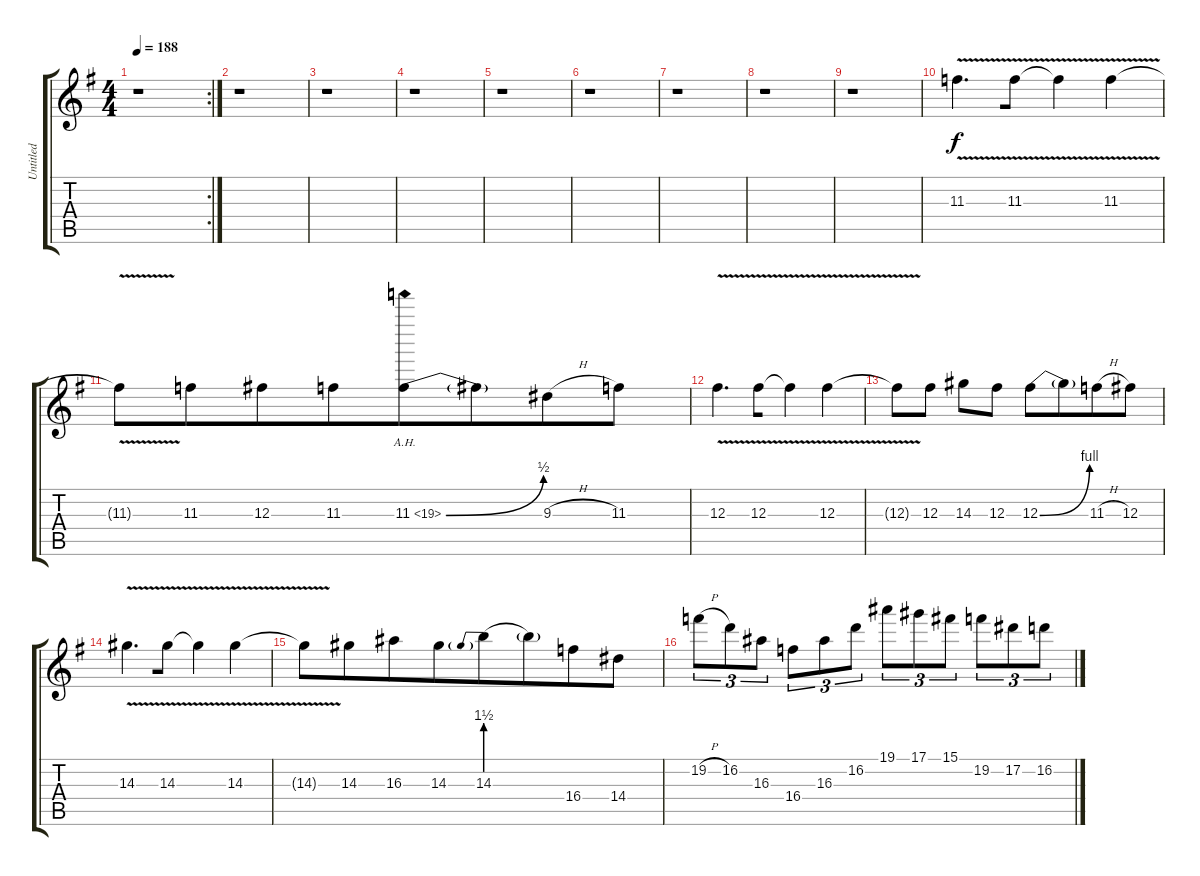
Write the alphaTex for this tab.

\track ("Untitled" "Untitled") {instrument distortionguitar}
\staff {score tabs}
\tuning (Eb4 Bb3 Gb3 Db3 Ab2 Eb2) {hide}
\rc 2
\ts (4 4)
\tempo 188
\clef g2
\ks g
r.1{dy f} |
r.1 |
r.1 |
r.1 |
r.1 |
r.1 |
r.1 |
r.1 |
r.1 |
11.3{v}.4{d beam merge} 11.3{v}.8 11.3{v t}.4{beam merge} 11.3{v}.4 |
11.3{v t}.8 11.3.8{beam merge} 12.3.8{beam merge} 11.3.8{beam merge} 11.3{be (bend 0 0 60 2) ah 8}.8 11.3{t}.8{beam merge} 9.3{h}.8{beam merge} 11.3.8 |
12.3{v}.4{d beam merge} 12.3{v}.8{beam merge} 12.3{v t}.4 12.3{v}.4 |
12.3{v t}.8 12.3.8 14.3.8 12.3.8 12.3{be (bend 0 0 60 4)}.8{beam merge} 12.3{t}.8{beam merge} 11.3{h}.8 12.3.8 |
14.3{v}.4{d beam merge} 14.3{v}.8 14.3{v t}.4{beam merge} 14.3{v}.4 |
14.3{v t}.8{beam merge} 14.3.8{beam merge} 16.3.8{beam merge} 14.3.8{beam merge} 14.3{be (prebend 0 6 60 6)}.8{beam merge} 14.3{t}.8{beam merge} 16.4.8 14.4.8 |
19.2{h}.8{tu (3 2)} 16.2.8{tu (3 2) beam merge} 16.3.8{tu (3 2)} 16.4.8{tu (3 2)} 16.3.8{tu (3 2)} 16.2.8{tu (3 2)} 19.1.8{tu (3 2)} 17.1.8{tu (3 2)} 15.1.8{tu (3 2)} 19.2.8{tu (3 2)} 17.2.8{tu (3 2)} 16.2.8{tu (3 2)}
